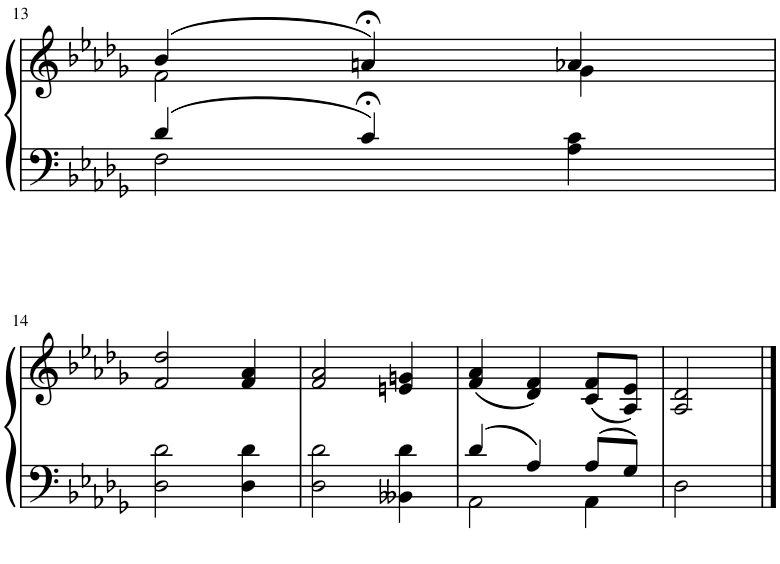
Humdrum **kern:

**kern	**kern
*part1	*part1
*staff2	*staff1
*I"Piano	*
*I'Pno.	*
!!LO:PB:g=z
*clefF4	*clefG2
*k[b-e-a-d-g-]	*k[b-e-a-d-g-]
*M3/4	*M3/4
=13	=13
*^	*^
4d-/	2F\	(4b-/	2f\
4c;</	.	4an;</)	.
4ryy	4A-\ 4c\	4a-X/	4g-\
*v	*v	*	*
*	*v	*v
!!LO:LB:g=z
=14	=14
2D-\ 2d-\	2f/ 2dd-/
4D-\ 4d-\	4f/ 4a-/
=15	=15
2D-\ 2d-\	2f/ 2a-/
4BB--X\ 4d-\	4en/ 4gn/
=16	=16
*^	*
4d-/	2AA-\	(4f/ 4a-/
4A-/	.	4d-/ 4f/)
8A-/L	4AA-\	(8c/ 8f/L
8G-/J	.	8A-/ 8e-/J)
*v	*v	*
=17	=17
2D-\	2A-/ 2d-/
==	==
*-	*-
